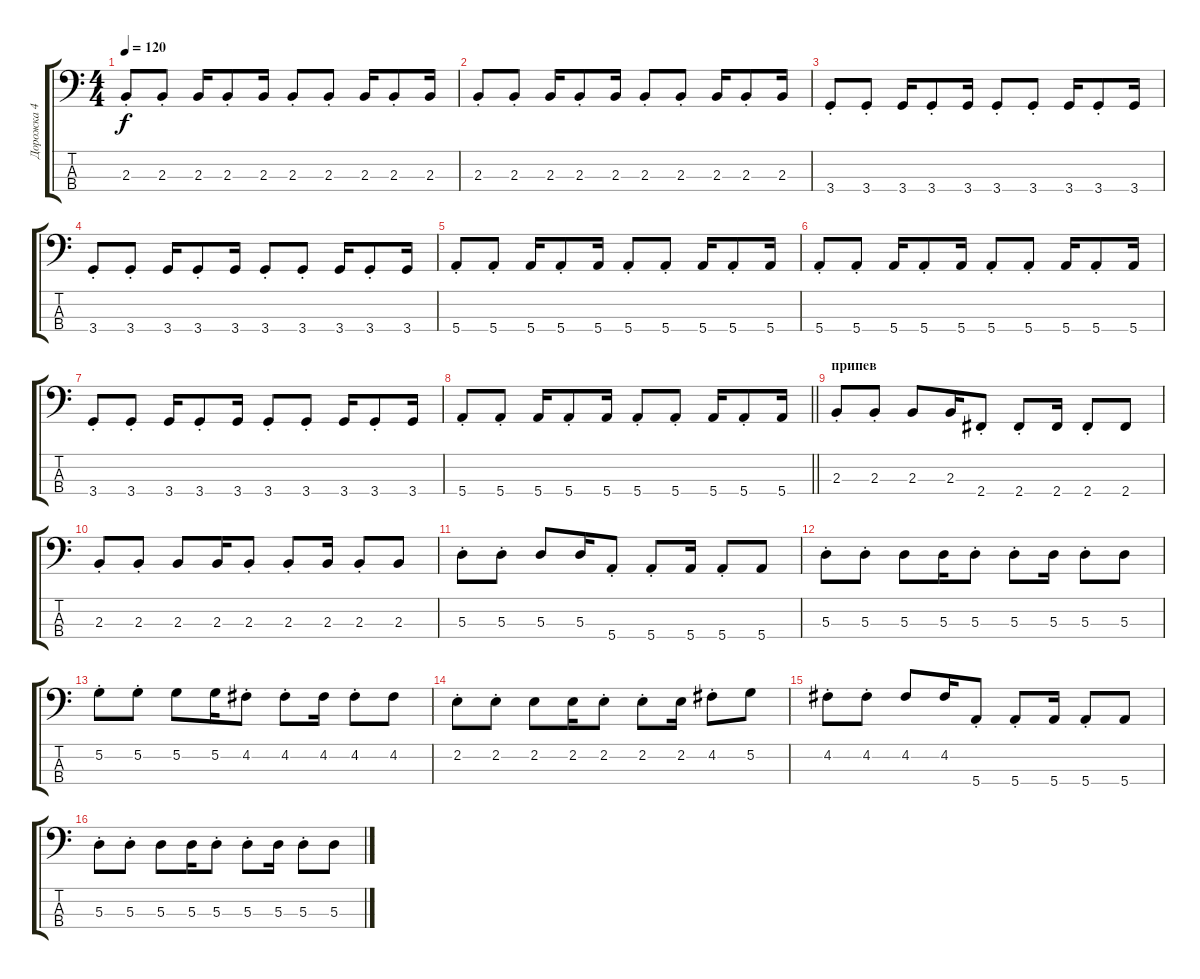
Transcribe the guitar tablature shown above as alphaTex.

\track ("Дорожка 4" "Дорожка 4") {instrument electricbassfinger}
\staff {score tabs}
\tuning (G2 D2 A1 E1) {hide}
\ts (4 4)
\tempo 120
\clef f4
\ks c
2.3{st}.8{dy f} 2.3{st}.8 2.3.16 2.3{st}.8 2.3.16 2.3{st}.8 2.3{st}.8 2.3.16 2.3{st}.8 2.3.16 |
2.3{st}.8 2.3{st}.8 2.3.16 2.3{st}.8 2.3.16 2.3{st}.8 2.3{st}.8 2.3.16 2.3{st}.8 2.3.16 |
3.4{st}.8 3.4{st}.8 3.4.16 3.4{st}.8 3.4.16 3.4{st}.8 3.4{st}.8 3.4.16 3.4{st}.8 3.4.16 |
3.4{st}.8 3.4{st}.8 3.4.16 3.4{st}.8 3.4.16 3.4{st}.8 3.4{st}.8 3.4.16 3.4{st}.8 3.4.16 |
5.4{st}.8 5.4{st}.8 5.4.16 5.4{st}.8 5.4.16 5.4{st}.8 5.4{st}.8 5.4.16 5.4{st}.8 5.4.16 |
5.4{st}.8 5.4{st}.8 5.4.16 5.4{st}.8 5.4.16 5.4{st}.8 5.4{st}.8 5.4.16 5.4{st}.8 5.4.16 |
3.4{st}.8 3.4{st}.8 3.4.16 3.4{st}.8 3.4.16 3.4{st}.8 3.4{st}.8 3.4.16 3.4{st}.8 3.4.16 |
\barLineRight lightlight
5.4{st}.8 5.4{st}.8 5.4.16 5.4{st}.8 5.4.16 5.4{st}.8 5.4{st}.8 5.4.16 5.4{st}.8 5.4.16 |
\section ("" "припев")
2.3{st}.8 2.3{st}.8 2.3.8 2.3.16 2.4{st}.8 2.4{st}.8 2.4.16 2.4{st}.8 2.4.8 |
2.3{st}.8 2.3{st}.8 2.3.8 2.3.16 2.3{st}.8 2.3{st}.8 2.3.16 2.3{st}.8 2.3.8 |
5.3{st}.8 5.3{st}.8 5.3.8 5.3.16 5.4{st}.8 5.4{st}.8 5.4.16 5.4{st}.8 5.4.8 |
5.3{st}.8 5.3{st}.8 5.3.8 5.3.16 5.3{st}.8 5.3{st}.8 5.3.16 5.3{st}.8 5.3.8 |
5.2{st}.8 5.2{st}.8 5.2.8 5.2.16 4.2{st}.8 4.2{st}.8 4.2.16 4.2{st}.8 4.2.8 |
2.2{st}.8 2.2{st}.8 2.2.8 2.2.16 2.2{st}.8 2.2{st}.8 2.2.16 4.2{st}.8 5.2.8 |
4.2{st}.8 4.2{st}.8 4.2.8 4.2.16 5.4{st}.8 5.4{st}.8 5.4.16 5.4{st}.8 5.4.8 |
5.3{st}.8 5.3{st}.8 5.3.8 5.3.16 5.3{st}.8 5.3{st}.8 5.3.16 5.3{st}.8 5.3.8
